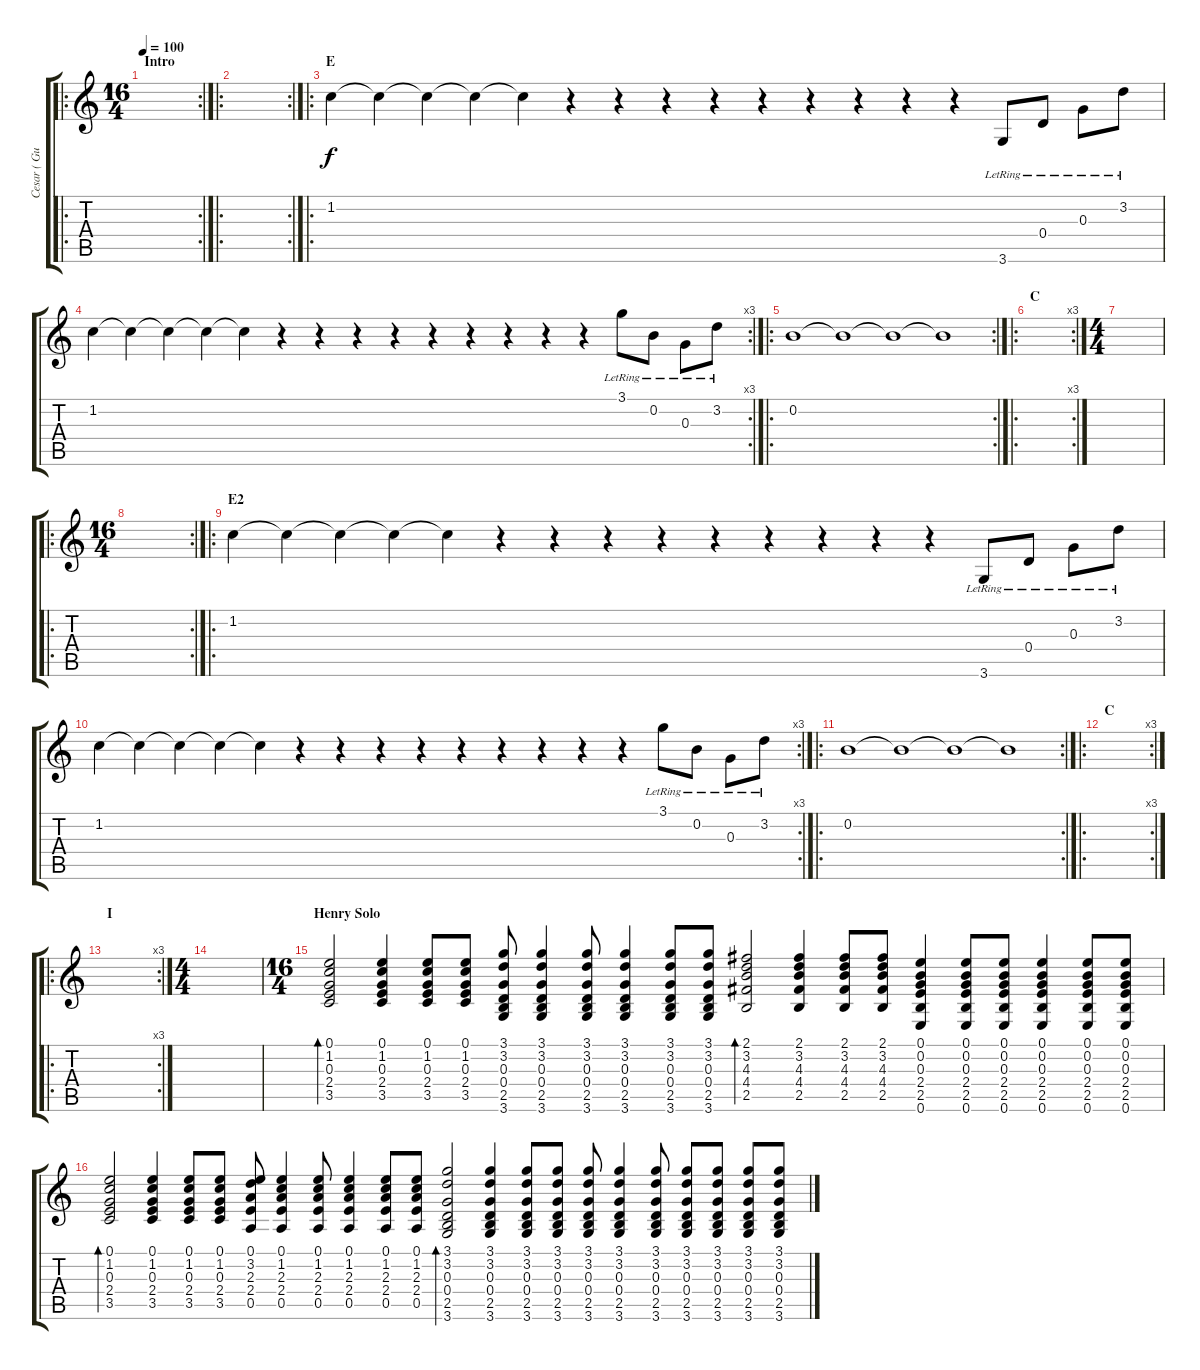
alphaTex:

\track ("Cesar ( Guitarra Acustica Nylon )" "Cesar ( Gu") {instrument acousticguitarnylon}
\staff {score tabs}
\tuning (E4 B3 G3 D3 A2 E2) {hide}
\ro
\rc 2
\ts (16 4)
\section ("" "Intro")
\tempo 100
\clef g2
\ks c
|
\ro
\rc 2
|
\ro
\section ("" "E")
1.2.4 1.2{t}.4 1.2{t}.4 1.2{t}.4 1.2{t}.4{volume 16} r.4 r.4 r.4 r.4 r.4 r.4 r.4 r.4 r.4 3.6{lr}.8 0.4{lr}.8 0.3{lr}.8 3.2{lr}.8 |
\rc 3
1.2.4 1.2{t}.4 1.2{t}.4 1.2{t}.4 1.2{t}.4 r.4 r.4 r.4 r.4 r.4 r.4 r.4 r.4 r.4 3.1{lr}.8 0.2{lr}.8 0.3{lr}.8 3.2{lr}.8 |
\ro
\rc 2
0.2.1 0.2{t}.1 0.2{t}.1 0.2{t}.1 |
\ro
\rc 3
\section ("" "C")
|
\ts (4 4)
|
\ro
\rc 2
\ts (16 4)
|
\ro
\section ("" "E2")
1.2.4 1.2{t}.4 1.2{t}.4 1.2{t}.4 1.2{t}.4{volume 16} r.4 r.4 r.4 r.4 r.4 r.4 r.4 r.4 r.4 3.6{lr}.8 0.4{lr}.8 0.3{lr}.8 3.2{lr}.8 |
\rc 3
1.2.4 1.2{t}.4 1.2{t}.4 1.2{t}.4 1.2{t}.4 r.4 r.4 r.4 r.4 r.4 r.4 r.4 r.4 r.4 3.1{lr}.8 0.2{lr}.8 0.3{lr}.8 3.2{lr}.8 |
\ro
\rc 2
0.2.1 0.2{t}.1 0.2{t}.1 0.2{t}.1 |
\ro
\rc 3
\section ("" "C")
|
\ro
\rc 3
\section ("" "I")
|
\ts (4 4)
|
\ts (16 4)
\section ("" "Henry Solo")
(0.1 1.2 0.3 2.4 3.5).2{bd 60 volume 9} (0.1 1.2 0.3 2.4 3.5).4 (0.1 1.2 0.3 2.4 3.5).8 (0.1 1.2 0.3 2.4 3.5).8 (3.1 3.2 0.3 0.4 2.5 3.6).8 (3.1 3.2 0.3 0.4 2.5 3.6).4 (3.1 3.2 0.3 0.4 2.5 3.6).8 (3.1 3.2 0.3 0.4 2.5 3.6).4 (3.1 3.2 0.3 0.4 2.5 3.6).8 (3.1 3.2 0.3 0.4 2.5 3.6).8 (2.1 3.2 4.3 4.4 2.5).2{bd 60} (2.1 3.2 4.3 4.4 2.5).4 (2.1 3.2 4.3 4.4 2.5).8 (2.1 3.2 4.3 4.4 2.5).8 (0.1 0.2 0.3 2.4 2.5 0.6).4 (0.1 0.2 0.3 2.4 2.5 0.6).8 (0.1 0.2 0.3 2.4 2.5 0.6).8 (0.1 0.2 0.3 2.4 2.5 0.6).4 (0.1 0.2 0.3 2.4 2.5 0.6).8 (0.1 0.2 0.3 2.4 2.5 0.6).8 |
(0.1 1.2 0.3 2.4 3.5).2{bd 60} (0.1 1.2 0.3 2.4 3.5).4 (0.1 1.2 0.3 2.4 3.5).8 (0.1 1.2 0.3 2.4 3.5).8 (0.1 3.2 2.3 2.4 0.5).8 (0.1 1.2 2.3 2.4 0.5).4 (0.1 1.2 2.3 2.4 0.5).8 (0.1 1.2 2.3 2.4 0.5).4 (0.1 1.2 2.3 2.4 0.5).8 (0.1 1.2 2.3 2.4 0.5).8 (3.1 3.2 0.3 0.4 2.5 3.6).2{bd 60} (3.1 3.2 0.3 0.4 2.5 3.6).4 (3.1 3.2 0.3 0.4 2.5 3.6).8 (3.1 3.2 0.3 0.4 2.5 3.6).8 (3.1 3.2 0.3 0.4 2.5 3.6).8 (3.1 3.2 0.3 0.4 2.5 3.6).4 (3.1 3.2 0.3 0.4 2.5 3.6).8 (3.1 3.2 0.3 0.4 2.5 3.6).8 (3.1 3.2 0.3 0.4 2.5 3.6).8 (3.1 3.2 0.3 0.4 2.5 3.6).8 (3.1 3.2 0.3 0.4 2.5 3.6).8
